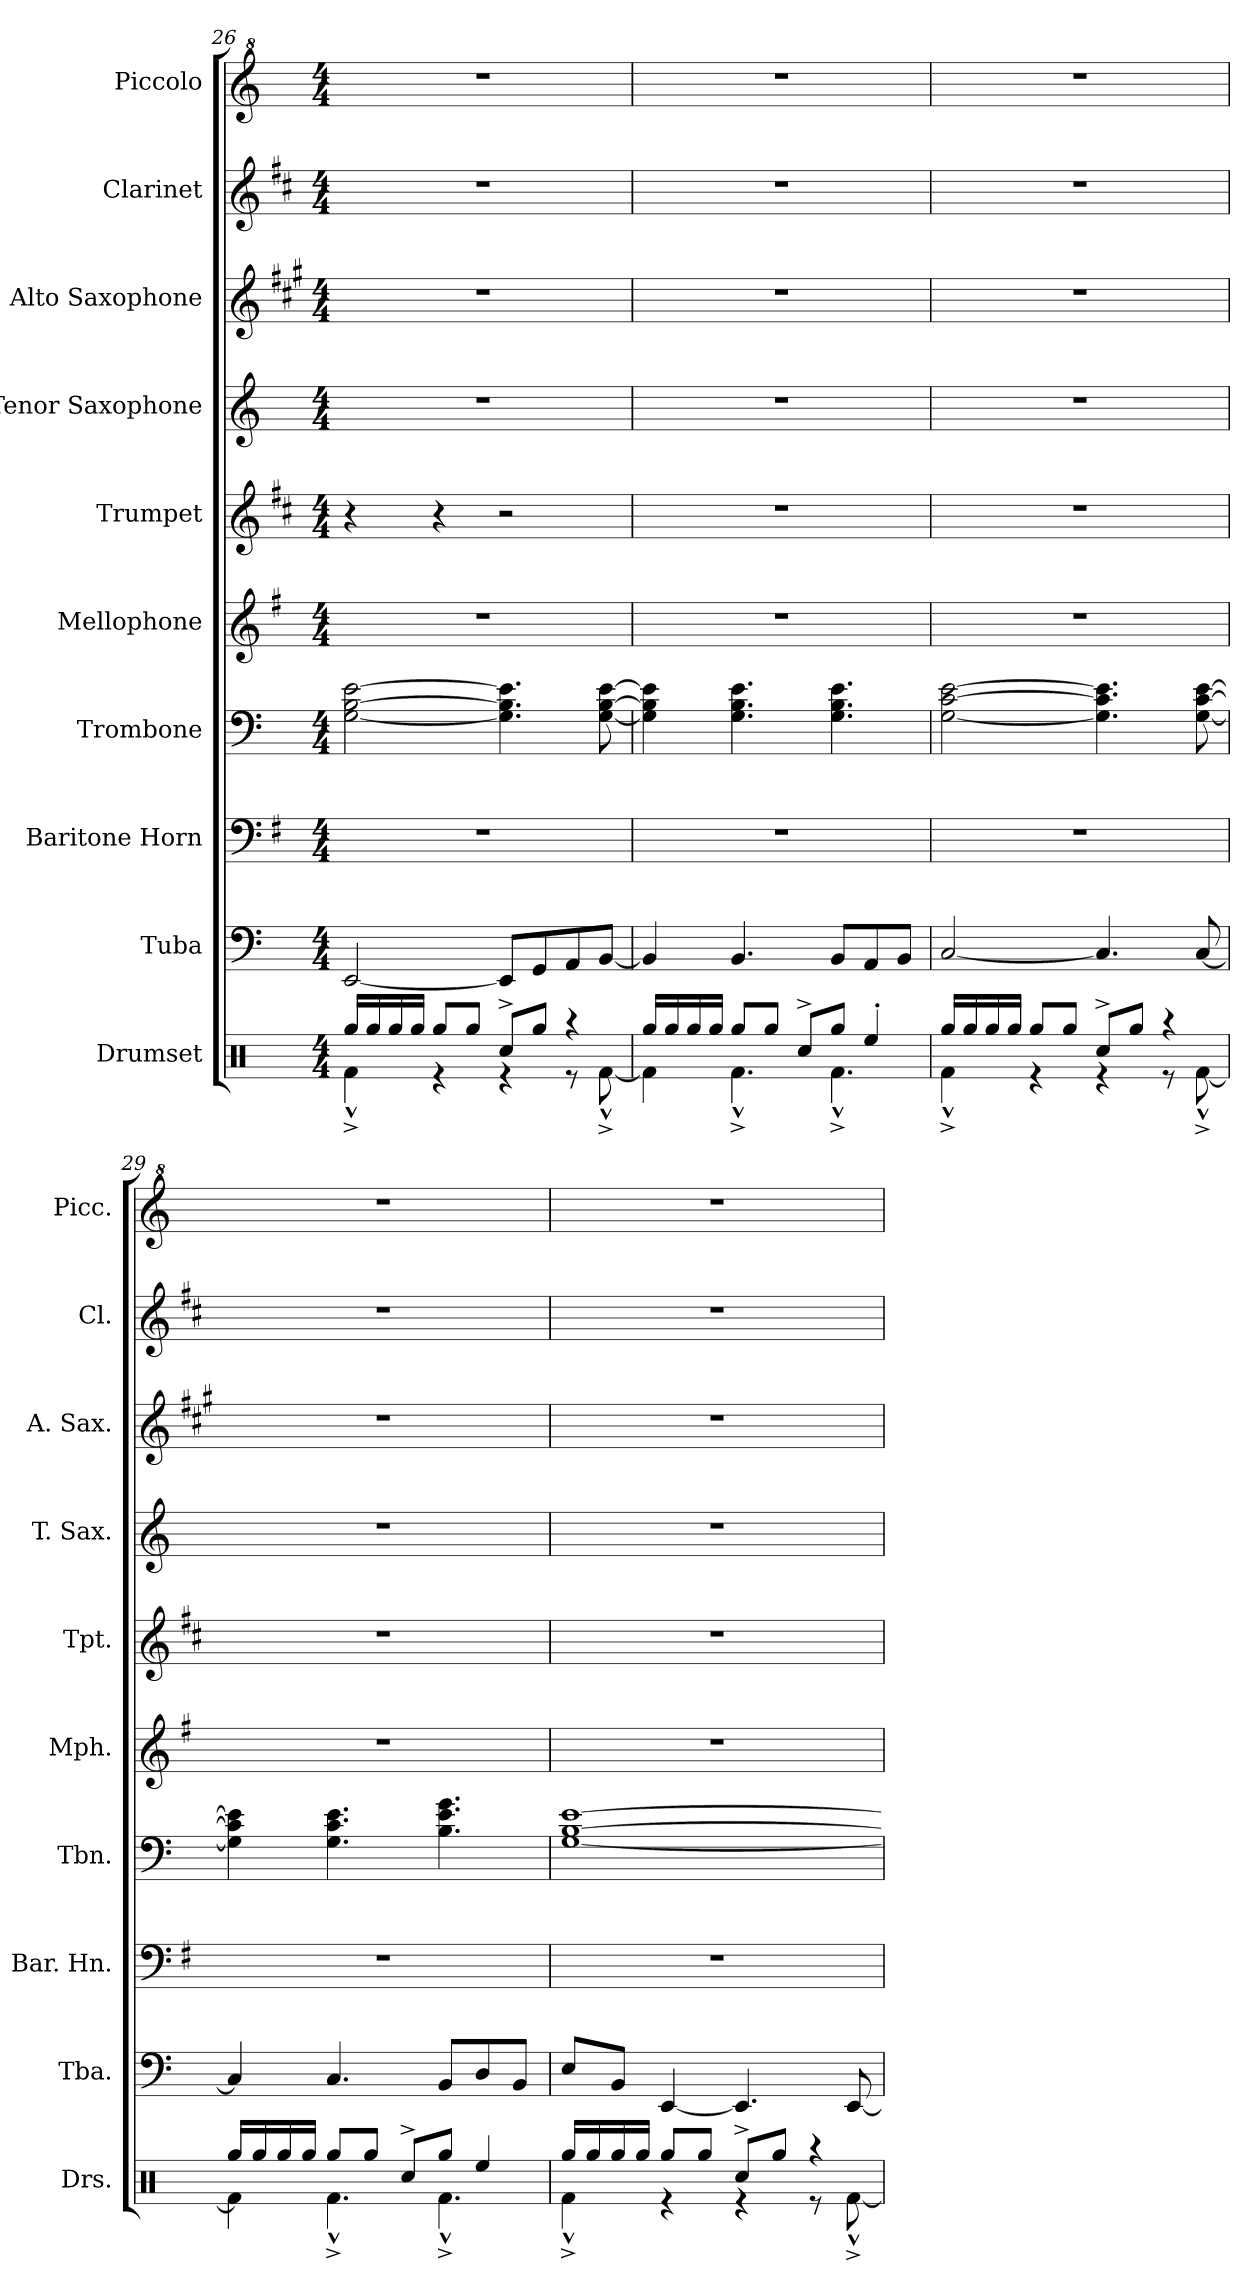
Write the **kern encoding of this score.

**kern	**kern	**kern	**kern	**kern	**kern	**kern	**kern	**kern	**kern
*part10	*part9	*part8	*part7	*part6	*part5	*part4	*part3	*part2	*part1
*staff10	*staff9	*staff8	*staff7	*staff6	*staff5	*staff4	*staff3	*staff2	*staff1
*I"Drumset	*I"Tuba	*I"Baritone Horn	*I"Trombone	*I"Mellophone	*I"Trumpet	*I"Tenor Saxophone	*I"Alto Saxophone	*I"Clarinet	*I"Piccolo
*I'Drs.	*I'Tba.	*I'Bar. Hn.	*I'Tbn.	*I'Mph.	*I'Tpt.	*I'T. Sax.	*I'A. Sax.	*I'Cl.	*I'Picc.
!!LO:PB:g=z
*clefX	*clefF4	*clefF4	*clefF4	*clefG2	*clefG2	*clefG2	*clefG2	*clefG2	*clefG^2
*	*	*ITrd4c7	*	*ITrd4c7	*ITrd1c2	*ITrd8c14	*ITrd5c9	*ITrd1c2	*ITrd-7c-12
*k[]	*k[]	*k[]	*k[]	*k[]	*k[]	*k[]	*k[]	*k[]	*k[]
*M4/4	*M4/4	*M4/4	*M4/4	*M4/4	*M4/4	*M4/4	*M4/4	*M4/4	*M4/4
=26	=26	=26	=26	=26	=26	=26	=26	=26	=26
*^	*	*	*	*	*	*	*	*	*
16Rgg/LL	4Rf^^^\	[2EE/	1r	[2G\ [2B\ [2e\	1r	4r	1r	1r	1r	1r
16Rgg/	.	.	.	.	.	.	.	.	.	.
16Rgg/	.	.	.	.	.	.	.	.	.	.
16Rgg/JJ	.	.	.	.	.	.	.	.	.	.
8Rgg/L	4r	.	.	.	.	4r	.	.	.	.
8Rgg/J	.	.	.	.	.	.	.	.	.	.
8Rcc^/L	4r	8EE/L]	.	4.G\] 4.B\] 4.e\]	.	2r	.	.	.	.
8Rgg/J	.	8GG/	.	.	.	.	.	.	.	.
4r	8r	8AA/	.	.	.	.	.	.	.	.
.	[8Rf^^^\	[8BB/J	.	[8G\ [8B\ [8e\	.	.	.	.	.	.
=27	=27	=27	=27	=27	=27	=27	=27	=27	=27	=27
16Rgg/LL	4Rf\]	4BB/]	1r	4G\] 4B\] 4e\]	1r	1r	1r	1r	1r	1r
16Rgg/	.	.	.	.	.	.	.	.	.	.
16Rgg/	.	.	.	.	.	.	.	.	.	.
16Rgg/JJ	.	.	.	.	.	.	.	.	.	.
8Rgg/L	4.Rf^^^\	4.BB/	.	4.G\ 4.B\ 4.e\	.	.	.	.	.	.
8Rgg/J	.	.	.	.	.	.	.	.	.	.
8Rcc^/L	.	.	.	.	.	.	.	.	.	.
8Rgg/J	4.Rf^^^\	8BB/L	.	4.G\ 4.B\ 4.e\	.	.	.	.	.	.
4Ree'/	.	8AA/	.	.	.	.	.	.	.	.
.	.	8BB/J	.	.	.	.	.	.	.	.
=28	=28	=28	=28	=28	=28	=28	=28	=28	=28	=28
16Rgg/LL	4Rf^^^\	[2C/	1r	[2G\ [2c\ [2e\	1r	1r	1r	1r	1r	1r
16Rgg/	.	.	.	.	.	.	.	.	.	.
16Rgg/	.	.	.	.	.	.	.	.	.	.
16Rgg/JJ	.	.	.	.	.	.	.	.	.	.
8Rgg/L	4r	.	.	.	.	.	.	.	.	.
8Rgg/J	.	.	.	.	.	.	.	.	.	.
8Rcc^/L	4r	4.C/]	.	4.G\] 4.c\] 4.e\]	.	.	.	.	.	.
8Rgg/J	.	.	.	.	.	.	.	.	.	.
4r	8r	.	.	.	.	.	.	.	.	.
.	[8Rf^^^\	[8C/	.	[8G\ [8c\ [8e\	.	.	.	.	.	.
!!LO:PB:g=z
=29	=29	=29	=29	=29	=29	=29	=29	=29	=29	=29
16Rgg/LL	4Rf\]	4C/]	1r	4G\] 4c\] 4e\]	1r	1r	1r	1r	1r	1r
16Rgg/	.	.	.	.	.	.	.	.	.	.
16Rgg/	.	.	.	.	.	.	.	.	.	.
16Rgg/JJ	.	.	.	.	.	.	.	.	.	.
8Rgg/L	4.Rf^^^\	4.C/	.	4.G\ 4.c\ 4.e\	.	.	.	.	.	.
8Rgg/J	.	.	.	.	.	.	.	.	.	.
8Rcc^/L	.	.	.	.	.	.	.	.	.	.
8Rgg/J	4.Rf^^^\	8BB/L	.	4.B\ 4.e\ 4.g\	.	.	.	.	.	.
4Ree/	.	8D/	.	.	.	.	.	.	.	.
.	.	8BB/J	.	.	.	.	.	.	.	.
=30	=30	=30	=30	=30	=30	=30	=30	=30	=30	=30
16Rgg/LL	4Rf^^^\	8E/L	1r	[1G [1B [1e	1r	1r	1r	1r	1r	1r
16Rgg/	.	.	.	.	.	.	.	.	.	.
16Rgg/	.	8BB/J	.	.	.	.	.	.	.	.
16Rgg/JJ	.	.	.	.	.	.	.	.	.	.
8Rgg/L	4r	[4EE/	.	.	.	.	.	.	.	.
8Rgg/J	.	.	.	.	.	.	.	.	.	.
8Rcc^/L	4r	4.EE/]	.	.	.	.	.	.	.	.
8Rgg/J	.	.	.	.	.	.	.	.	.	.
4r	8r	.	.	.	.	.	.	.	.	.
.	[8Rf^^^\	[8EE/	.	.	.	.	.	.	.	.
*v	*v	*	*	*	*	*	*	*	*	*
=	=	=	=	=	=	=	=	=	=
*-	*-	*-	*-	*-	*-	*-	*-	*-	*-
